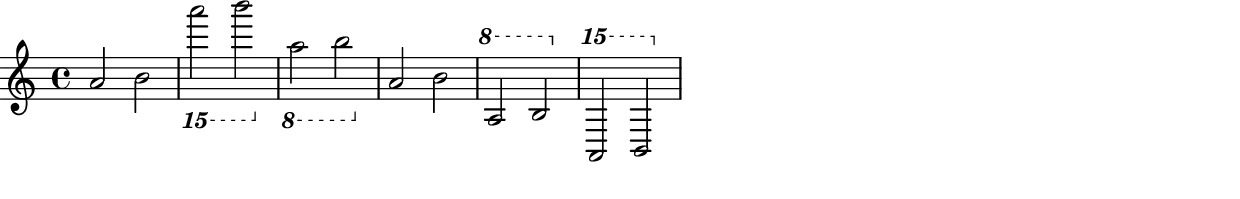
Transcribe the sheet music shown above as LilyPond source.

%% Generated by lilypond-book
%% Options: [exampleindent=10.16\mm,indent=0\mm,line-width=160\mm,paper-height=845.047\pt,paper-width=597.508\pt,papersize='(cons (* 597.508 pt) (* 845.047 pt)),quote]
\include "lilypond-book-preamble.ly"


% ****************************************************************
% Start cut-&-pastable-section
% ****************************************************************

#(ly:set-option 'eps-box-padding 3.000000)



\paper {
  #(set-paper-size '(cons (* 597.508 pt) (* 845.047 pt)))
  indent = 0\mm
  line-width = 160\mm
  % offset the left padding, also add 1mm as lilypond creates cropped
  % images with a little space on the right
  line-width = #(- line-width (* mm  3.000000) (* mm 1))
  line-width = 160\mm - 2.0 * 10.16\mm
  % offset the left padding, also add 1mm as lilypond creates cropped
  % images with a little space on the right
  line-width = #(- line-width (* mm  3.000000) (* mm 1))
}

\layout {
  
}




% ****************************************************************
% ly snippet:
% ****************************************************************
\sourcefileline 1512
\relative c'' {
  a2 b
  \ottava -2
  a2 b
  \ottava -1
  a2 b
  \ottava 0
  a2 b
  \ottava 1
  a2 b
  \ottava 2
  a2 b
}


% ****************************************************************
% end ly snippet
% ****************************************************************
